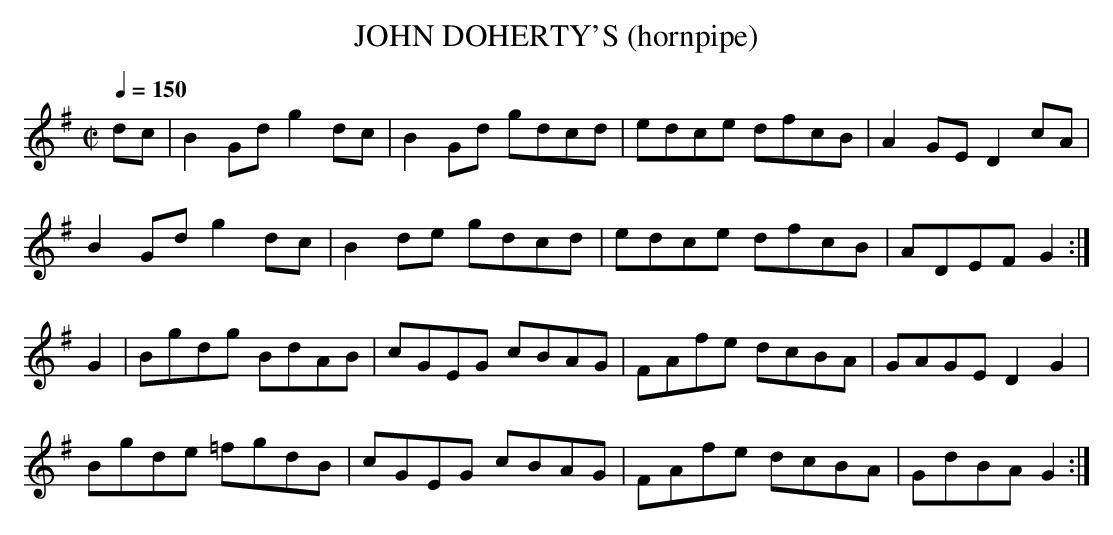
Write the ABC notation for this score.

X:1
T:JOHN DOHERTY'S (hornpipe)
Q:1/4=150
M:C|
K:G
dc|B2Gd g2dc|B2Gd gdcd|edce dfcB|A2GE D2cA|
B2Gd g2dc|B2de gdcd|edce dfcB|ADEF G2 :|
G2|Bgdg BdAB|cGEG cBAG|FAfe dcBA|GAGE D2G2|
Bgde =fgdB|cGEG cBAG|FAfe dcBA|GdBA G2 :|
